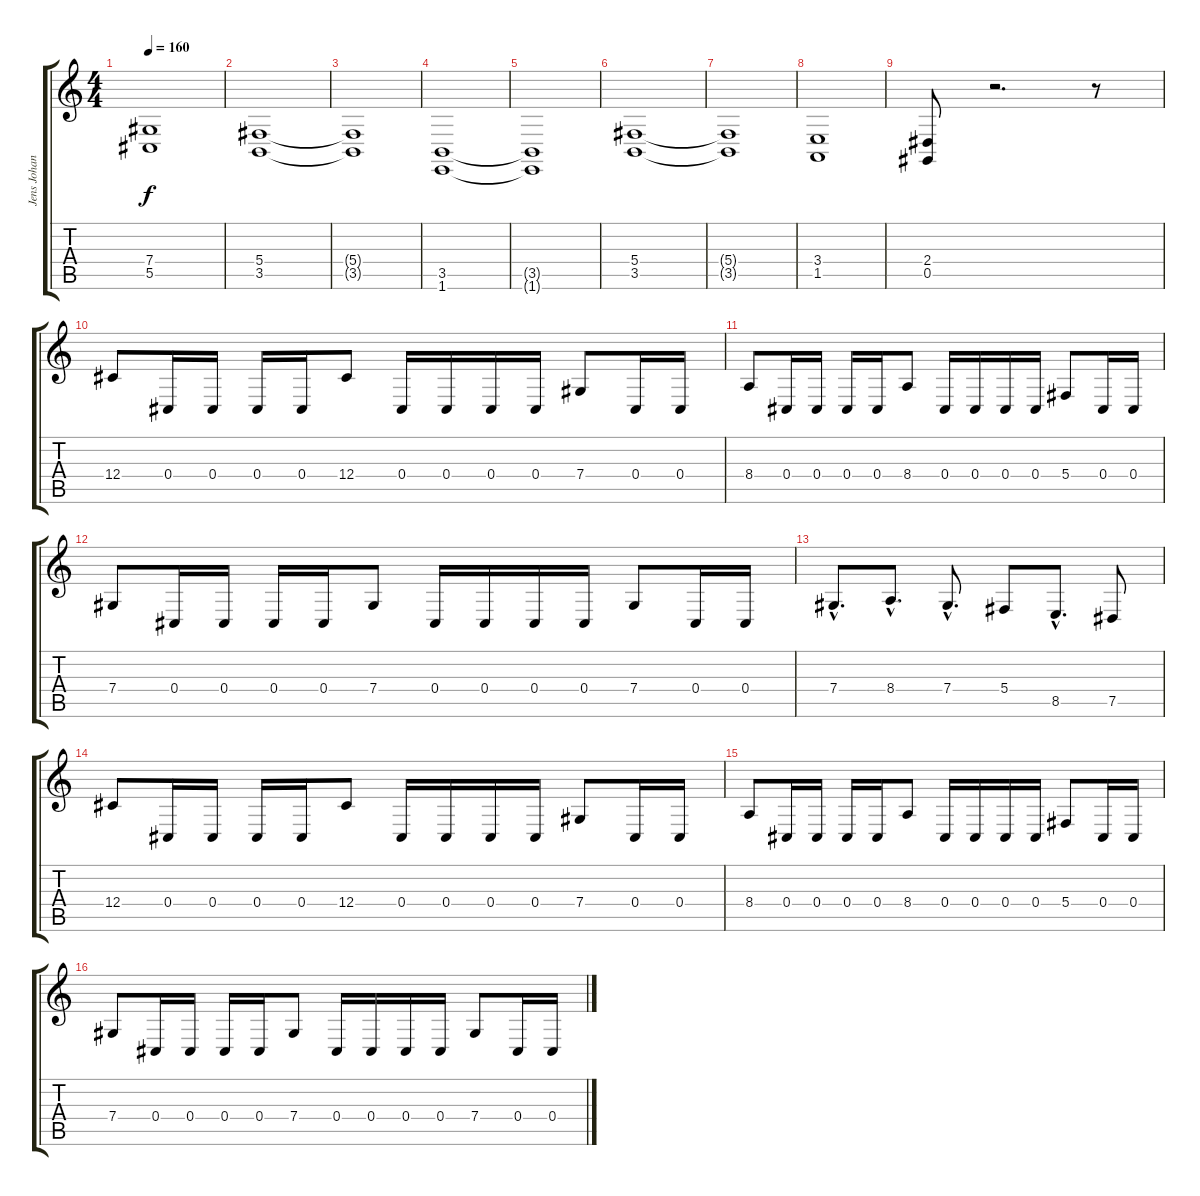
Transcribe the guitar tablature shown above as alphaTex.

\track ("Jens Johansen" "Jens Johan") {instrument stringensemble1}
\staff {score tabs}
\tuning (Eb4 Bb3 Gb3 Db3 Ab2 Eb2) {hide}
\ts (4 4)
\tempo 160
\clef g2
\ks c
(7.4 5.5).1{dy f} |
(5.4 3.5).1 |
(5.4{t} 3.5{t}).1 |
(3.5 1.6).1 |
(3.5{t} 1.6{t}).1 |
(5.4 3.5).1 |
(5.4{t} 3.5{t}).1 |
(3.4 1.5).1 |
(2.4 0.5).8 r.2{d} r.8 |
12.4.8{instrument electricpiano2} 0.4.16 0.4.16 0.4.16 0.4.16 12.4.8 0.4.16 0.4.16 0.4.16 0.4.16 7.4.8 0.4.16 0.4.16 |
8.4.8 0.4.16 0.4.16 0.4.16 0.4.16 8.4.8 0.4.16 0.4.16 0.4.16 0.4.16 5.4.8 0.4.16 0.4.16 |
7.4.8 0.4.16 0.4.16 0.4.16 0.4.16 7.4.8 0.4.16 0.4.16 0.4.16 0.4.16 7.4.8 0.4.16 0.4.16 |
7.4{hac}.8{d} 8.4{hac}.8{d} 7.4{hac}.8{d} 5.4.8 8.5{hac}.8{d} 7.5.8 |
12.4.8{instrument electricpiano2} 0.4.16 0.4.16 0.4.16 0.4.16 12.4.8 0.4.16 0.4.16 0.4.16 0.4.16 7.4.8 0.4.16 0.4.16 |
8.4.8 0.4.16 0.4.16 0.4.16 0.4.16 8.4.8 0.4.16 0.4.16 0.4.16 0.4.16 5.4.8 0.4.16 0.4.16 |
7.4.8 0.4.16 0.4.16 0.4.16 0.4.16 7.4.8 0.4.16 0.4.16 0.4.16 0.4.16 7.4.8 0.4.16 0.4.16
